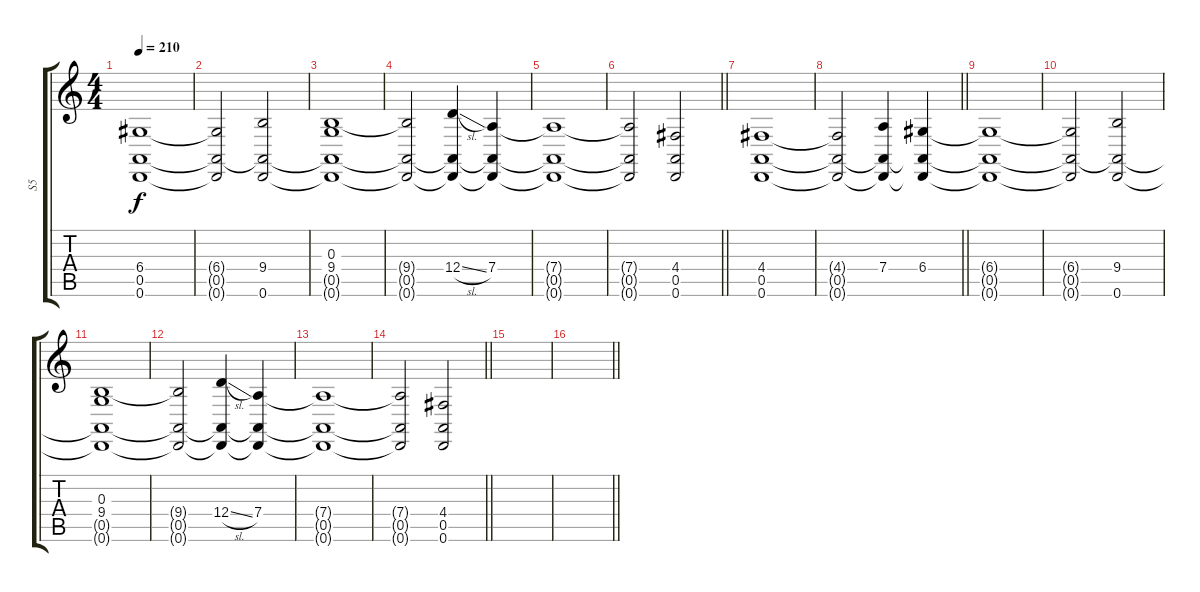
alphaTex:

\track ("S5" "S5") {instrument lead2sawtooth}
\staff {score tabs}
\tuning (E4 B3 G3 D3 A2 D2) {hide}
\ts (4 4)
\tempo 210
\clef g2
\ks c
(6.4{t} 0.5{t} 0.6{t}).1{dy f} |
(6.4{t} 0.5{t} 0.6{t}).2 (9.4 0.5{t} 0.6).2 |
(0.3 9.4 0.5{t} 0.6{t}).1 |
(9.4{t} 0.5{t} 0.6{t}).2 (12.4{sl} 0.5{t} 0.6{t}).4 (7.4 0.5{t} 0.6{t}).4 |
(7.4{t} 0.5{t} 0.6{t}).1 |
\barLineRight lightlight
(7.4{t} 0.5{t} 0.6{t}).2 (4.4 0.5 0.6).2 |
\section ("" "")
(4.4 0.5 0.6).1 |
\barLineRight lightlight
(4.4{t} 0.5{t} 0.6{t}).2 (7.4 0.5{t} 0.6{t}).4 (6.4 0.5{t} 0.6{t}).4 |
(6.4{t} 0.5{t} 0.6{t}).1 |
(6.4{t} 0.5{t} 0.6{t}).2 (9.4 0.5{t} 0.6).2 |
(0.3 9.4 0.5{t} 0.6{t}).1 |
(9.4{t} 0.5{t} 0.6{t}).2 (12.4{sl} 0.5{t} 0.6{t}).4 (7.4 0.5{t} 0.6{t}).4 |
(7.4{t} 0.5{t} 0.6{t}).1 |
\barLineRight lightlight
(7.4{t} 0.5{t} 0.6{t}).2 (4.4 0.5 0.6).2 |
\section ("" "")
|
\barLineRight lightlight
